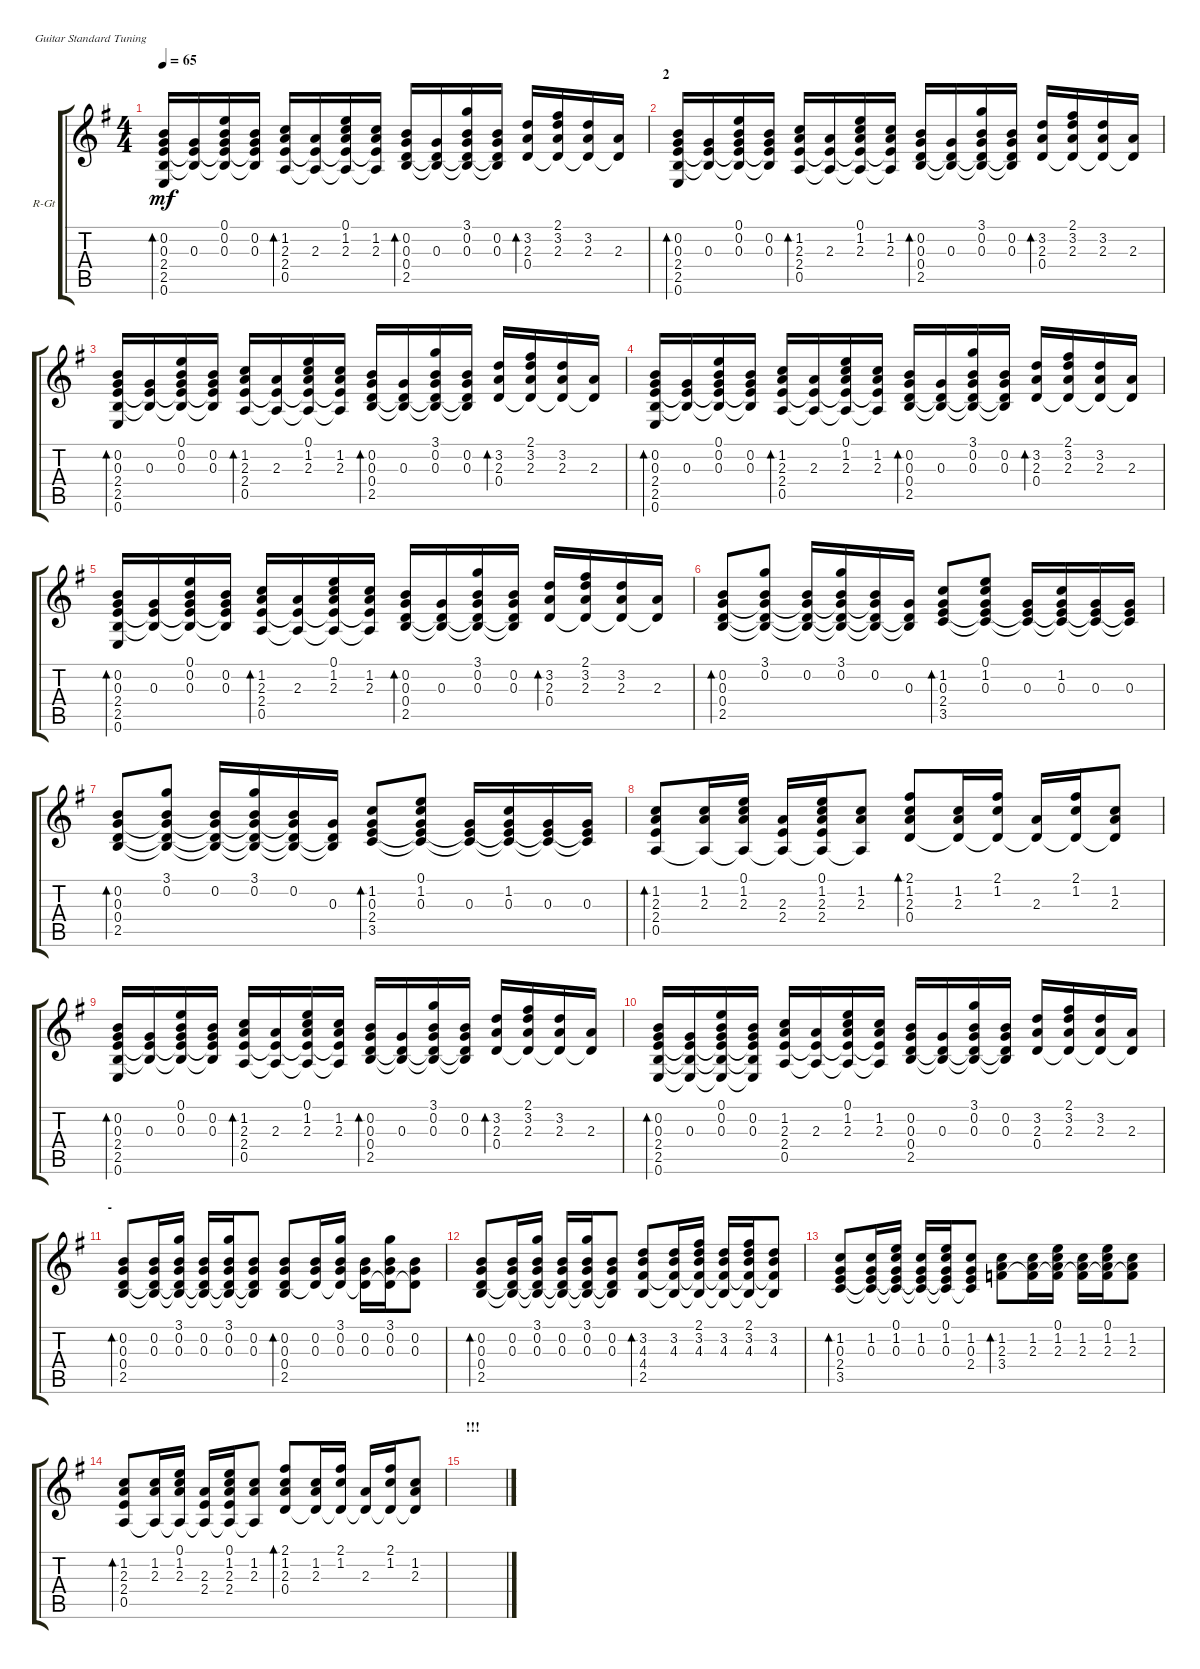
\defaultSystemsLayout 4
\bracketExtendMode groupsimilarinstruments
\firstSystemTrackNameOrientation horizontal
\otherSystemsTrackNameOrientation horizontal
\track ("Rhythm Guitar" "R-Gt") {instrument acousticguitarsteel}
\staff {score tabs}
\tuning (E4 B3 G3 D3 A2 E2)
\ts (4 4)
\tempo 65
\clef g2
\ks eminor
(0.6 2.5 2.4 0.3 0.2).16{bd 30 dy mf} (2.5{t} 2.4{t} 0.3).16 (0.2 0.3 2.4{t} 2.5{t} 0.1).16 (2.5{t} 2.4{t} 0.3 0.2).16 (1.2 2.3 2.4 0.5).16{bd 30} (2.3 2.4{t} 0.5{t}).16 (1.2 2.3 2.4{t} 0.5{t} 0.1).16 (0.5{t} 2.4{t} 2.3 1.2).16 (2.5 0.4 0.3 0.2).16{bd 30} (0.3 0.4{t} 2.5{t}).16 (3.1 0.2 0.3 0.4{t} 2.5{t}).16 (0.2 0.3 0.4{t} 2.5{t}).16 (3.2 2.3 0.4).16{bd 30} (2.1 3.2 2.3 0.4{t}).16 (3.2 2.3 0.4{t}).16 (2.3 0.4{t}).16 |
\section ("" "2")
(0.6 2.5 2.4 0.3 0.2).16{bd 30} (2.5{t} 2.4{t} 0.3).16 (0.2 0.3 2.4{t} 2.5{t} 0.1).16 (2.5{t} 2.4{t} 0.3 0.2).16 (1.2 2.3 2.4 0.5).16{bd 30} (2.3 2.4{t} 0.5{t}).16 (1.2 2.3 2.4{t} 0.5{t} 0.1).16 (0.5{t} 2.4{t} 2.3 1.2).16 (2.5 0.4 0.3 0.2).16{bd 30} (0.3 0.4{t} 2.5{t}).16 (3.1 0.2 0.3 0.4{t} 2.5{t}).16 (0.2 0.3 0.4{t} 2.5{t}).16 (3.2 2.3 0.4).16{bd 30} (2.1 3.2 2.3 0.4{t}).16 (3.2 2.3 0.4{t}).16 (2.3 0.4{t}).16 |
(0.6 2.5 2.4 0.3 0.2).16{bd 30} (2.5{t} 2.4{t} 0.3).16 (0.2 0.3 2.4{t} 2.5{t} 0.1).16 (2.5{t} 2.4{t} 0.3 0.2).16 (1.2 2.3 2.4 0.5).16{bd 30} (2.3 2.4{t} 0.5{t}).16 (1.2 2.3 2.4{t} 0.5{t} 0.1).16 (0.5{t} 2.4{t} 2.3 1.2).16 (2.5 0.4 0.3 0.2).16{bd 30} (0.3 0.4{t} 2.5{t}).16 (3.1 0.2 0.3 0.4{t} 2.5{t}).16 (0.2 0.3 0.4{t} 2.5{t}).16 (3.2 2.3 0.4).16{bd 30} (2.1 3.2 2.3 0.4{t}).16 (3.2 2.3 0.4{t}).16 (2.3 0.4{t}).16 |
(0.6 2.5 2.4 0.3 0.2).16{bd 30} (2.5{t} 2.4{t} 0.3).16 (0.2 0.3 2.4{t} 2.5{t} 0.1).16 (2.5{t} 2.4{t} 0.3 0.2).16 (1.2 2.3 2.4 0.5).16{bd 30} (2.3 2.4{t} 0.5{t}).16 (1.2 2.3 2.4{t} 0.5{t} 0.1).16 (0.5{t} 2.4{t} 2.3 1.2).16 (2.5 0.4 0.3 0.2).16{bd 30} (0.3 0.4{t} 2.5{t}).16 (3.1 0.2 0.3 0.4{t} 2.5{t}).16 (0.2 0.3 0.4{t} 2.5{t}).16 (3.2 2.3 0.4).16{bd 30} (2.1 3.2 2.3 0.4{t}).16 (3.2 2.3 0.4{t}).16 (2.3 0.4{t}).16 |
(0.6 2.5 2.4 0.3 0.2).16{bd 30} (2.5{t} 2.4{t} 0.3).16 (0.2 0.3 2.4{t} 2.5{t} 0.1).16 (2.5{t} 2.4{t} 0.3 0.2).16 (1.2 2.3 2.4 0.5).16{bd 30} (2.3 2.4{t} 0.5{t}).16 (1.2 2.3 2.4{t} 0.5{t} 0.1).16 (0.5{t} 2.4{t} 2.3 1.2).16 (2.5 0.4 0.3 0.2).16{bd 30} (0.3 0.4{t} 2.5{t}).16 (3.1 0.2 0.3 0.4{t} 2.5{t}).16 (0.2 0.3 0.4{t} 2.5{t}).16 (3.2 2.3 0.4).16{bd 30} (2.1 3.2 2.3 0.4{t}).16 (3.2 2.3 0.4{t}).16 (2.3 0.4{t}).16 |
(2.5 0.4 0.3 0.2).8{bd 30} (3.1 0.2 0.3{t} 0.4{t} 2.5{t}).8 (0.4{t} 0.3{t} 0.2 2.5{t}).16 (3.1 0.2 0.3{t} 0.4{t} 2.5{t}).16 (0.2 0.3{t} 0.4{t} 2.5{t}).16 (0.3 0.4{t} 2.5{t}).16 (3.5 2.4 0.3 1.2).8{bd 30} (0.1 1.2 0.3 2.4{t} 3.5{t}).8 (0.3 2.4{t} 3.5{t}).16 (1.2 0.3 2.4{t} 3.5{t}).16 (0.3 2.4{t} 3.5{t}).16 (0.3 2.4{t} 3.5{t}).16 |
(2.5 0.4 0.3 0.2).8{bd 30} (3.1 0.2 0.3{t} 0.4{t} 2.5{t}).8 (0.4{t} 0.3{t} 0.2 2.5{t}).16 (3.1 0.2 0.3{t} 0.4{t} 2.5{t}).16 (0.2 0.3{t} 0.4{t} 2.5{t}).16 (0.3 0.4{t} 2.5{t}).16 (3.5 2.4 0.3 1.2).8{bd 30} (0.1 1.2 0.3 2.4{t} 3.5{t}).8 (0.3 2.4{t} 3.5{t}).16 (1.2 0.3 2.4{t} 3.5{t}).16 (0.3 2.4{t} 3.5{t}).16 (0.3 2.4{t} 3.5{t}).16 |
(0.5 2.4 2.3 1.2).8{bd 30} (1.2 2.3 0.5{t}).16 (0.1 1.2 2.3 0.5{t}).16 (2.4 2.3 0.5{t}).16 (1.2 2.3 2.4 0.1 0.5{t}).16 (1.2 2.3 0.5{t}).8 (0.4 2.3 1.2 2.1).8{bd 30} (1.2 2.3 0.4{t}).16 (2.1 1.2 0.4{t}).16 (2.3 0.4{t}).16 (2.1 1.2 0.4{t}).16 (1.2 2.3 0.4{t}).8 |
(0.6 2.5 2.4 0.3 0.2).16{bd 30} (2.5{t} 2.4{t} 0.3).16 (0.2 0.3 2.4{t} 2.5{t} 0.1).16 (2.5{t} 2.4{t} 0.3 0.2).16 (1.2 2.3 2.4 0.5).16{bd 30} (2.3 2.4{t} 0.5{t}).16 (1.2 2.3 2.4{t} 0.5{t} 0.1).16 (0.5{t} 2.4{t} 2.3 1.2).16 (2.5 0.4 0.3 0.2).16{bd 30} (0.3 0.4{t} 2.5{t}).16 (3.1 0.2 0.3 0.4{t} 2.5{t}).16 (0.2 0.3 0.4{t} 2.5{t}).16 (3.2 2.3 0.4).16{bd 30} (2.1 3.2 2.3 0.4{t}).16 (3.2 2.3 0.4{t}).16 (2.3 0.4{t}).16 |
(0.6 2.5 2.4 0.3 0.2).16{bd 30} (2.5{t} 2.4{t} 0.3 0.6{t}).16 (0.2 0.3 2.4{t} 2.5{t} 0.1 0.6{t}).16 (2.5{t} 2.4{t} 0.3 0.2 0.6{t}).16 (1.2 2.3 2.4 0.5).16 (2.3 2.4{t} 0.5{t}).16 (1.2 2.3 2.4{t} 0.5{t} 0.1).16 (0.5{t} 2.4{t} 2.3 1.2).16 (2.5 0.4 0.3 0.2).16 (0.3 0.4{t} 2.5{t}).16 (3.1 0.2 0.3 0.4{t} 2.5{t}).16 (0.2 0.3 0.4{t} 2.5{t}).16 (3.2 2.3 0.4).16 (2.1 3.2 2.3 0.4{t}).16 (3.2 2.3 0.4{t}).16 (2.3 0.4{t}).16 |
\section ("" "-")
(2.5 0.4 0.3 0.2).8{bd 30} (0.2 0.3 0.4{t} 2.5{t}).16 (3.1 0.2 0.3 2.5{t} 0.4{t}).16 (0.2 0.3 2.5{t} 0.4{t}).16 (3.1 0.2 0.3 2.5{t} 0.4{t}).16 (0.2 0.3 0.4{t} 2.5{t}).8 (2.5 0.4 0.3 0.2).8{bd 30} (0.2 0.3 0.4{t}).16 (3.1 0.2 0.3 0.4{t}).16 (0.2 0.3 0.4{t}).16 (3.1 0.2 0.3 0.4{t}).16 (0.2 0.3 0.4{t}).8 |
(2.5 0.4 0.3 0.2).8{bd 30} (0.2 0.3 0.4{t} 2.5{t}).16 (3.1 0.2 0.3 2.5{t} 0.4{t}).16 (0.2 0.3 2.5{t} 0.4{t}).16 (3.1 0.2 0.3 2.5{t} 0.4{t}).16 (0.2 0.3 0.4{t} 2.5{t}).8 (3.2 2.5 4.4 4.3).8{bd 30} (3.2 4.3 2.5{t} 4.4{t}).16 (2.1 3.2 4.3 2.5{t} 4.4{t}).16 (4.3 3.2 2.5{t} 4.4{t}).16 (2.1 3.2 4.3 2.5{t} 4.4{t}).16 (4.3 3.2 2.5{t} 4.4{t}).8 |
(3.5 2.4 0.3 1.2).8{bd 30} (0.3 2.4{t} 1.2 3.5{t}).16 (0.1 1.2 0.3 3.5{t} 2.4{t}).16 (1.2 0.3 3.5{t} 2.4{t}).16 (0.1 1.2 0.3 3.5{t} 2.4{t}).16 (1.2 0.3 2.4 3.5{t}).8 (3.4 2.3 1.2).8{bd 30} (2.3 1.2 3.4{t}).16 (0.1 1.2 2.3 3.4{t}).16 (1.2 2.3 3.4{t}).16 (0.1 1.2 2.3 3.4{t}).16 (1.2 2.3 3.4{t}).8 |
(0.5 2.4 2.3 1.2).8{bd 30} (1.2 2.3 0.5{t}).16 (0.1 1.2 2.3 0.5{t}).16 (2.4 2.3 0.5{t}).16 (1.2 2.3 2.4 0.1 0.5{t}).16 (1.2 2.3 0.5{t}).8 (0.4 2.3 1.2 2.1).8{bd 30} (1.2 2.3 0.4{t}).16 (2.1 1.2 0.4{t}).16 (2.3 0.4{t}).16 (2.1 1.2 0.4{t}).16 (1.2 2.3 0.4{t}).8 |
\section ("" "!!!")
